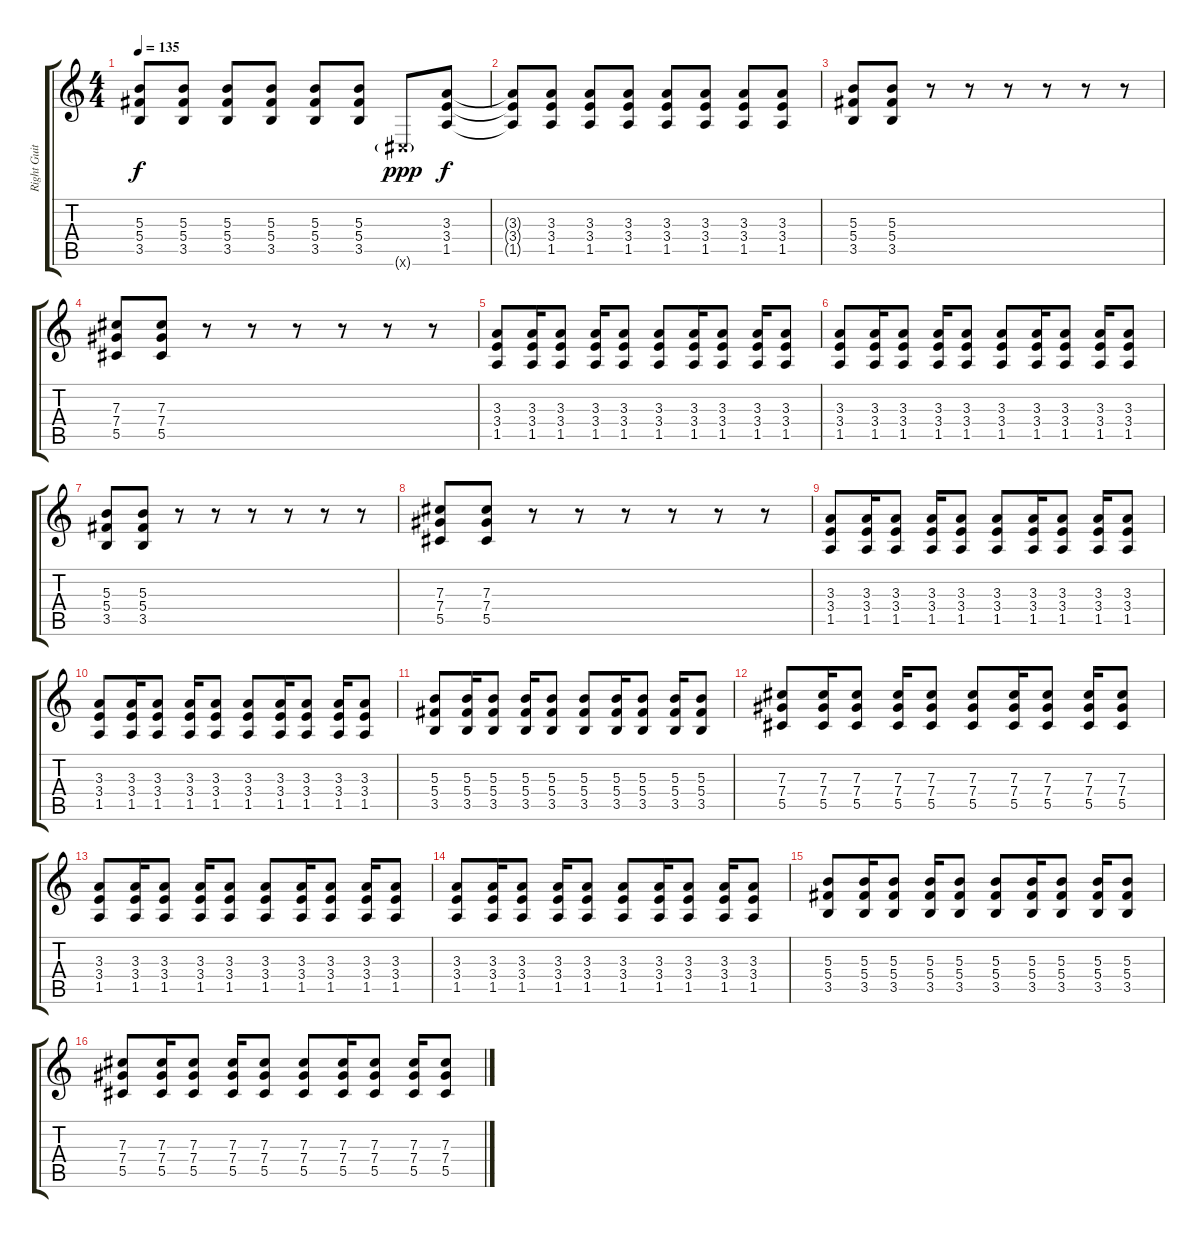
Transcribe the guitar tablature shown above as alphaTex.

\track ("Right Guitar" "Right Guit") {instrument distortionguitar}
\staff {score tabs}
\tuning (Eb4 Bb3 Gb3 Db3 Ab2 Db2) {hide}
\ts (4 4)
\tempo 135
\clef g2
\ks c
(5.3 5.4 3.5).8{dy f} (5.3 5.4 3.5).8 (5.3 5.4 3.5).8 (5.3 5.4 3.5).8 (5.3 5.4 3.5).8 (5.3 5.4 3.5).8 0.6{g x}.8{dy ppp} (3.3 3.4 1.5).8{dy f} |
(3.3{t} 3.4{t} 1.5{t}).8 (3.3 3.4 1.5).8 (3.3 3.4 1.5).8 (3.3 3.4 1.5).8 (3.3 3.4 1.5).8 (3.3 3.4 1.5).8 (3.3 3.4 1.5).8 (3.3 3.4 1.5).8 |
(5.3 5.4 3.5).8 (5.3 5.4 3.5).8 r.8 r.8 r.8 r.8 r.8 r.8 |
(7.3 7.4 5.5).8 (7.3 7.4 5.5).8 r.8 r.8 r.8 r.8 r.8 r.8 |
(3.3 3.4 1.5).8 (3.3 3.4 1.5).16 (3.3 3.4 1.5).8 (3.3 3.4 1.5).16 (3.3 3.4 1.5).8 (3.3 3.4 1.5).8 (3.3 3.4 1.5).16 (3.3 3.4 1.5).8 (3.3 3.4 1.5).16 (3.3 3.4 1.5).8 |
(3.3 3.4 1.5).8 (3.3 3.4 1.5).16 (3.3 3.4 1.5).8 (3.3 3.4 1.5).16 (3.3 3.4 1.5).8 (3.3 3.4 1.5).8 (3.3 3.4 1.5).16 (3.3 3.4 1.5).8 (3.3 3.4 1.5).16 (3.3 3.4 1.5).8 |
(5.3 5.4 3.5).8 (5.3 5.4 3.5).8 r.8 r.8 r.8 r.8 r.8 r.8 |
(7.3 7.4 5.5).8 (7.3 7.4 5.5).8 r.8 r.8 r.8 r.8 r.8 r.8 |
(3.3 3.4 1.5).8 (3.3 3.4 1.5).16 (3.3 3.4 1.5).8 (3.3 3.4 1.5).16 (3.3 3.4 1.5).8 (3.3 3.4 1.5).8 (3.3 3.4 1.5).16 (3.3 3.4 1.5).8 (3.3 3.4 1.5).16 (3.3 3.4 1.5).8 |
(3.3 3.4 1.5).8 (3.3 3.4 1.5).16 (3.3 3.4 1.5).8 (3.3 3.4 1.5).16 (3.3 3.4 1.5).8 (3.3 3.4 1.5).8 (3.3 3.4 1.5).16 (3.3 3.4 1.5).8 (3.3 3.4 1.5).16 (3.3 3.4 1.5).8 |
(5.3 5.4 3.5).8 (5.3 5.4 3.5).16 (5.3 5.4 3.5).8 (5.3 5.4 3.5).16 (5.3 5.4 3.5).8 (5.3 5.4 3.5).8 (5.3 5.4 3.5).16 (5.3 5.4 3.5).8 (5.3 5.4 3.5).16 (5.3 5.4 3.5).8 |
(7.3 7.4 5.5).8 (7.3 7.4 5.5).16 (7.3 7.4 5.5).8 (7.3 7.4 5.5).16 (7.3 7.4 5.5).8 (7.3 7.4 5.5).8 (7.3 7.4 5.5).16 (7.3 7.4 5.5).8 (7.3 7.4 5.5).16 (7.3 7.4 5.5).8 |
(3.3 3.4 1.5).8 (3.3 3.4 1.5).16 (3.3 3.4 1.5).8 (3.3 3.4 1.5).16 (3.3 3.4 1.5).8 (3.3 3.4 1.5).8 (3.3 3.4 1.5).16 (3.3 3.4 1.5).8 (3.3 3.4 1.5).16 (3.3 3.4 1.5).8 |
(3.3 3.4 1.5).8 (3.3 3.4 1.5).16 (3.3 3.4 1.5).8 (3.3 3.4 1.5).16 (3.3 3.4 1.5).8 (3.3 3.4 1.5).8 (3.3 3.4 1.5).16 (3.3 3.4 1.5).8 (3.3 3.4 1.5).16 (3.3 3.4 1.5).8 |
(5.3 5.4 3.5).8 (5.3 5.4 3.5).16 (5.3 5.4 3.5).8 (5.3 5.4 3.5).16 (5.3 5.4 3.5).8 (5.3 5.4 3.5).8 (5.3 5.4 3.5).16 (5.3 5.4 3.5).8 (5.3 5.4 3.5).16 (5.3 5.4 3.5).8 |
(7.3 7.4 5.5).8 (7.3 7.4 5.5).16 (7.3 7.4 5.5).8 (7.3 7.4 5.5).16 (7.3 7.4 5.5).8 (7.3 7.4 5.5).8 (7.3 7.4 5.5).16 (7.3 7.4 5.5).8 (7.3 7.4 5.5).16 (7.3 7.4 5.5).8
